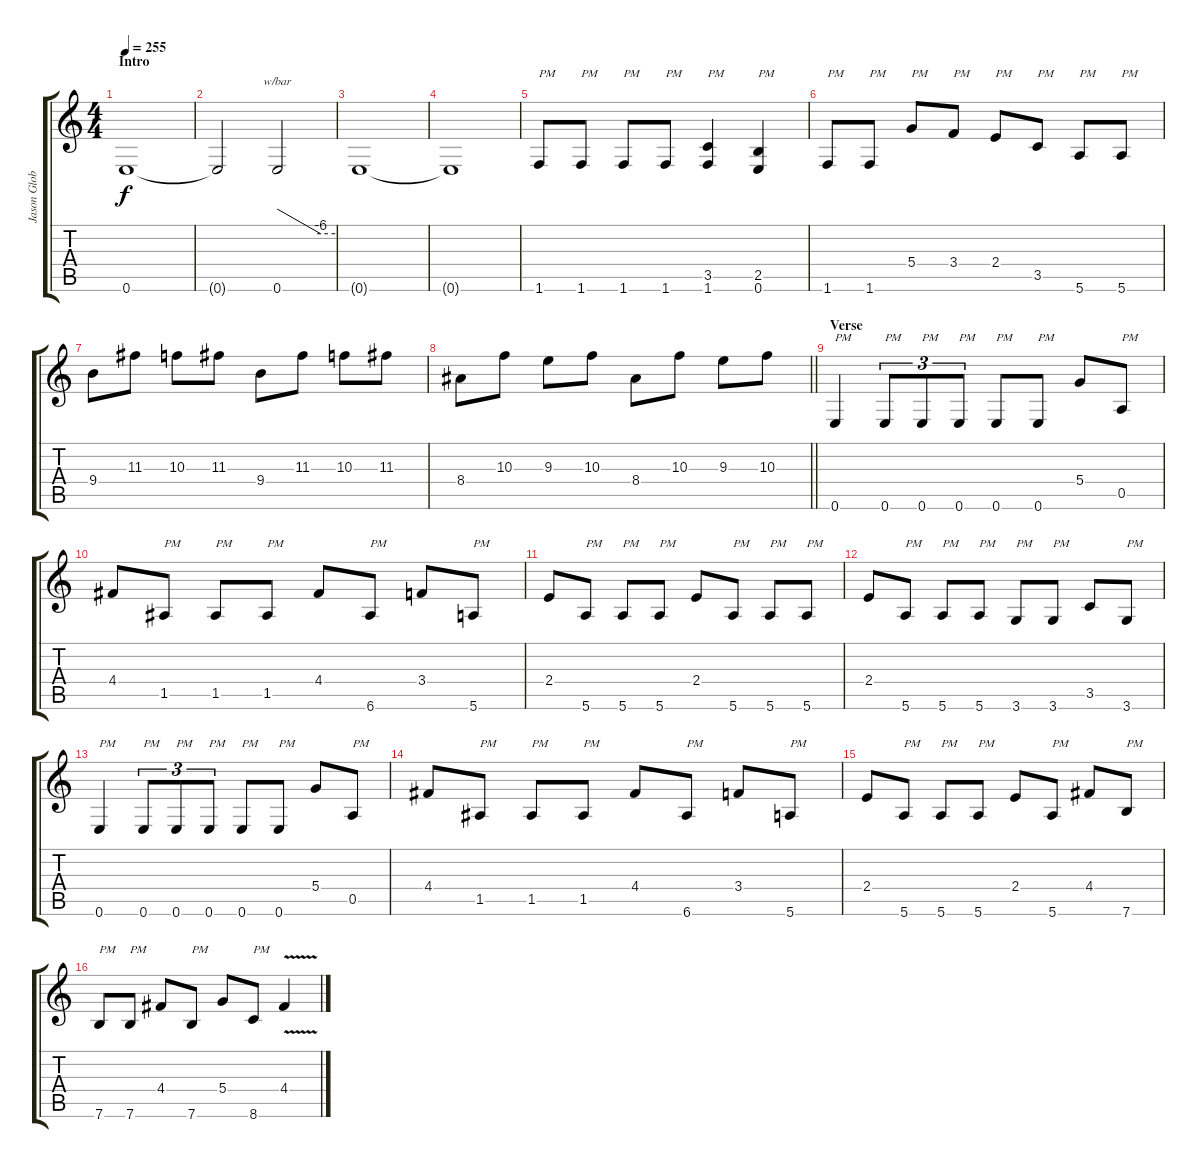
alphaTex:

\track ("Jason Globel - Guitar" "Jason Glob") {instrument distortionguitar}
\staff {score tabs}
\tuning (E4 B3 G3 D3 A2 E2) {hide}
\ts (4 4)
\section ("" "Intro")
\tempo 255
\clef g2
\ks c
0.6.1{dy f instrument distortionguitar} |
0.6{t}.2 0.6.2{tbe (custom default 0 0 45 -24 60 -24)} |
0.6{t}.1 |
0.6{t}.1 |
1.6.8{txt "PM"} 1.6.8{txt "PM"} 1.6.8{txt "PM"} 1.6.8{txt "PM"} (3.5 1.6).4{txt "PM"} (2.5 0.6).4{txt "PM"} |
1.6.8{txt "PM"} 1.6.8{txt "PM"} 5.4.8{txt "PM"} 3.4.8{txt "PM"} 2.4.8{txt "PM"} 3.5.8{txt "PM"} 5.6.8{txt "PM"} 5.6.8{txt "PM"} |
9.4.8 11.3.8 10.3.8 11.3.8 9.4.8 11.3.8 10.3.8 11.3.8 |
\barLineRight lightlight
8.4.8 10.3.8 9.3.8 10.3.8 8.4.8 10.3.8 9.3.8 10.3.8 |
\section ("" "Verse")
0.6.4{txt "PM"} 0.6.8{tu (3 2) txt "PM"} 0.6.8{tu (3 2) txt "PM"} 0.6.8{tu (3 2) txt "PM"} 0.6.8{txt "PM"} 0.6.8{txt "PM"} 5.4.8 0.5.8{txt "PM"} |
4.4.8 1.5.8{txt "PM"} 1.5.8{txt "PM"} 1.5.8{txt "PM"} 4.4.8 6.6.8{txt "PM"} 3.4.8 5.6.8{txt "PM"} |
2.4.8 5.6.8{txt "PM"} 5.6.8{txt "PM"} 5.6.8{txt "PM"} 2.4.8 5.6.8{txt "PM"} 5.6.8{txt "PM"} 5.6.8{txt "PM"} |
2.4.8 5.6.8{txt "PM"} 5.6.8{txt "PM"} 5.6.8{txt "PM"} 3.6.8{txt "PM"} 3.6.8{txt "PM"} 3.5.8 3.6.8{txt "PM"} |
0.6.4{txt "PM"} 0.6.8{tu (3 2) txt "PM"} 0.6.8{tu (3 2) txt "PM"} 0.6.8{tu (3 2) txt "PM"} 0.6.8{txt "PM"} 0.6.8{txt "PM"} 5.4.8 0.5.8{txt "PM"} |
4.4.8 1.5.8{txt "PM"} 1.5.8{txt "PM"} 1.5.8{txt "PM"} 4.4.8 6.6.8{txt "PM"} 3.4.8 5.6.8{txt "PM"} |
2.4.8 5.6.8{txt "PM"} 5.6.8{txt "PM"} 5.6.8{txt "PM"} 2.4.8 5.6.8{txt "PM"} 4.4.8 7.6.8{txt "PM"} |
7.6.8{txt "PM"} 7.6.8{txt "PM"} 4.4.8 7.6.8{txt "PM"} 5.4.8 8.6.8{txt "PM"} 4.4{v}.4
